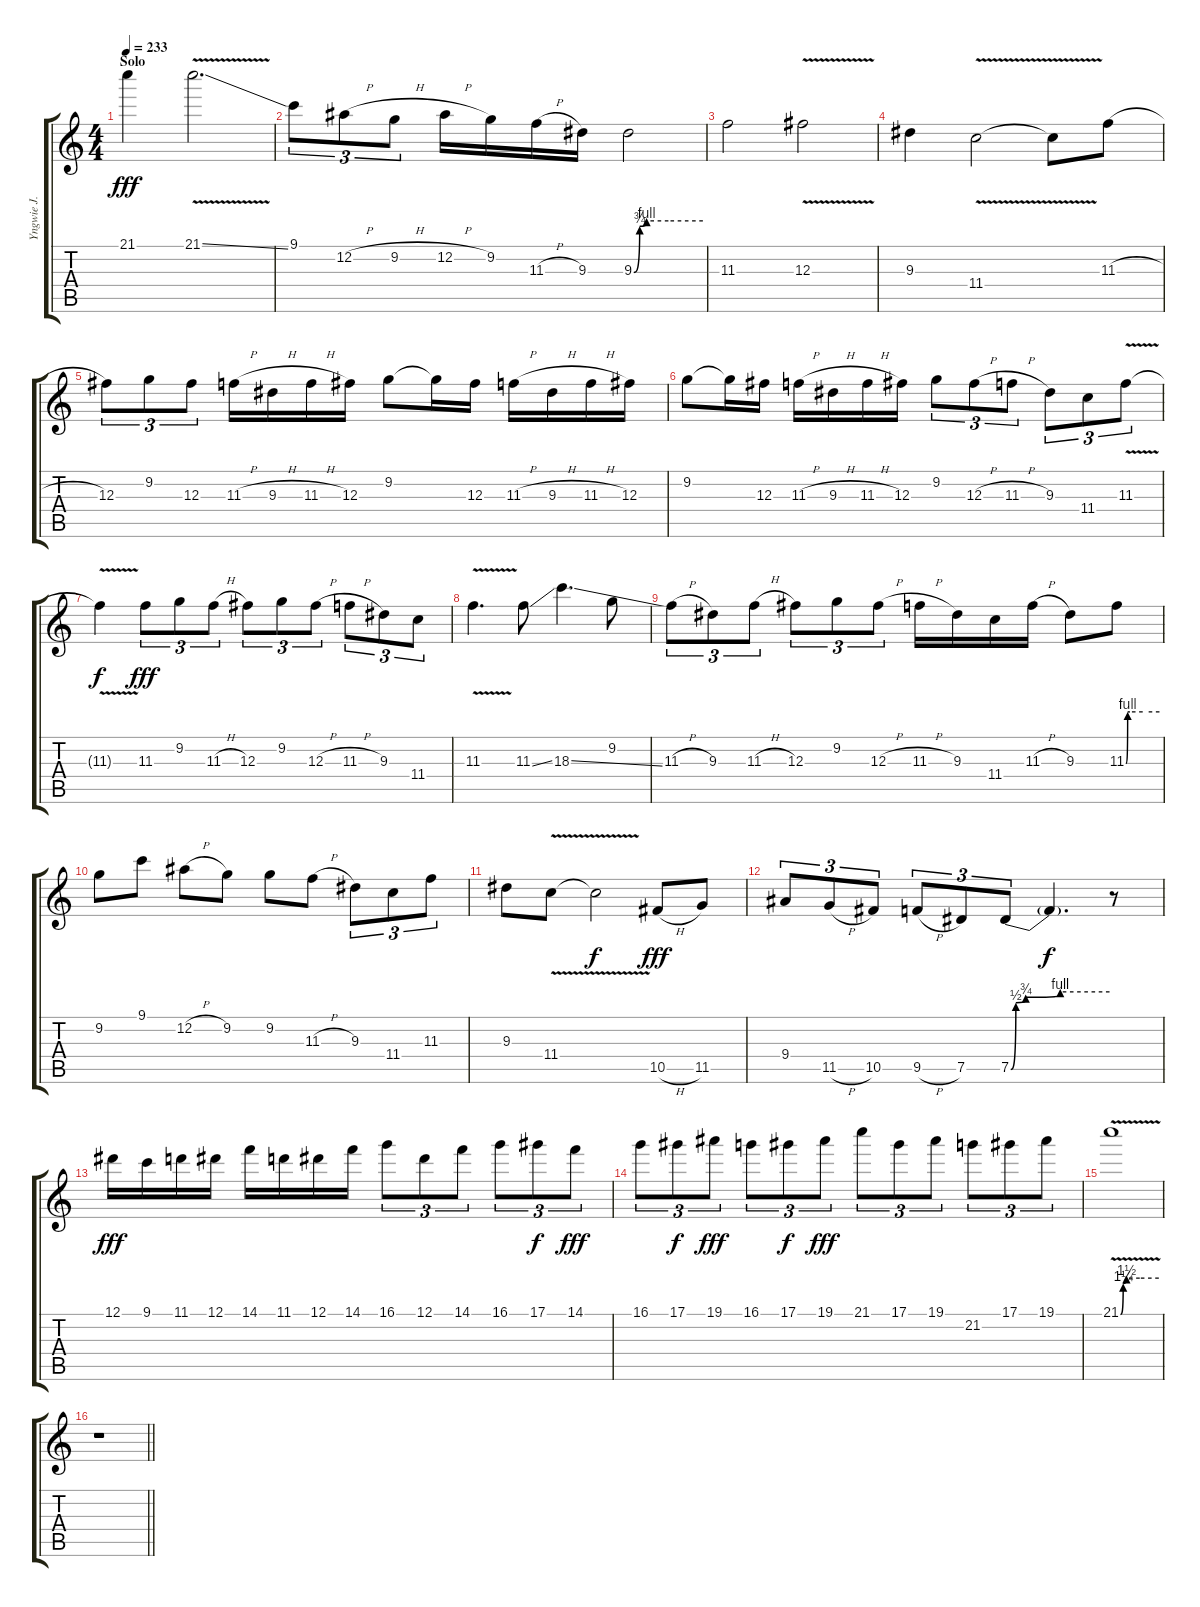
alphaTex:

\track ("Yngwie J. Malmsteen" "Yngwie J. ") {instrument overdrivenguitar}
\staff {score tabs}
\tuning (Eb4 Bb3 Gb3 Db3 Ab2 Eb2) {hide}
\ts (4 4)
\section ("" "Solo")
\tempo 233
\clef g2
\ks c
21.1.4{dy fff} 21.1{v ss}.2{d} |
9.1.8{tu (3 2)} 12.2{h}.8{tu (3 2)} 9.2{h}.8{tu (3 2)} 12.2{h}.16 9.2.16 11.3{h}.16 9.3.16 9.3{be (custom 0 0 5 3 11 4 30 4 60 4)}.2 |
11.3.2 12.3{v}.2 |
9.3.4 11.4{v}.2 11.4{t}.8 11.3{h}.8 |
12.3.8{tu (3 2)} 9.2.8{tu (3 2)} 12.3.8{tu (3 2)} 11.3{h}.16 9.3{h}.16 11.3{h}.16 12.3.16 9.2.8 9.2{t}.16 12.3.16 11.3{h}.16 9.3{h}.16 11.3{h}.16 12.3.16 |
9.2.8 9.2{t}.16 12.3.16 11.3{h}.16 9.3{h}.16 11.3{h}.16 12.3.16 9.2.8{tu (3 2)} 12.3{h}.8{tu (3 2)} 11.3{h}.8{tu (3 2)} 9.3.8{tu (3 2)} 11.4.8{tu (3 2)} 11.3{v}.8{tu (3 2)} |
11.3{t}.4{dy f} 11.3.8{tu (3 2) dy fff} 9.2.8{tu (3 2)} 11.3{h}.8{tu (3 2)} 12.3.8{tu (3 2)} 9.2.8{tu (3 2)} 12.3{h}.8{tu (3 2)} 11.3{h}.8{tu (3 2)} 9.3.8{tu (3 2)} 11.4.8{tu (3 2)} |
11.3{v}.4{d} 11.3{ss}.8 18.3{ss}.4{d} 9.2.8 |
11.3{h}.8{tu (3 2)} 9.3.8{tu (3 2)} 11.3{h}.8{tu (3 2)} 12.3.8{tu (3 2)} 9.2.8{tu (3 2)} 12.3{h}.8{tu (3 2)} 11.3{h}.16 9.3.16 11.4.16 11.3{h}.16 9.3.8 11.3{be (custom 0 0 3 4 7 4 30 4 60 4)}.8 |
9.2.8 9.1.8 12.2{h}.8 9.2.8 9.2.8 11.3{h}.8 9.3.8{tu (3 2)} 11.4.8{tu (3 2)} 11.3.8{tu (3 2)} |
9.3.8 11.4{v}.8 11.4{t}.2{dy f} 10.5{h}.8{dy fff} 11.5.8 |
9.4.8{tu (3 2)} 11.5{h}.8{tu (3 2)} 10.5.8{tu (3 2)} 9.5{h}.8{tu (3 2)} 7.5.8{tu (3 2)} 7.5{be (custom 0 0 3 2 9 3 30 4 60 4)}.8{tu (3 2)} 7.5{t}.4{d dy f} r.8 |
12.1.16{dy fff} 9.1.16 11.1.16 12.1.16 14.1.16 11.1.16 12.1.16 14.1.16 16.1.8{tu (3 2)} 12.1.8{tu (3 2)} 14.1.8{tu (3 2)} 16.1.8{tu (3 2)} 17.1.8{tu (3 2) dy f} 14.1.8{tu (3 2) dy fff} |
16.1.8{tu (3 2)} 17.1.8{tu (3 2) dy f} 19.1.8{tu (3 2) dy fff} 16.1.8{tu (3 2)} 17.1.8{tu (3 2) dy f} 19.1.8{tu (3 2) dy fff} 21.1.8{tu (3 2)} 17.1.8{tu (3 2)} 19.1.8{tu (3 2)} 21.2.8{tu (3 2)} 17.1.8{tu (3 2)} 19.1.8{tu (3 2)} |
21.1{be (custom 0 0 4 5 9 6 30 6 60 6) v}.1 |
\barLineRight lightlight
r.1
